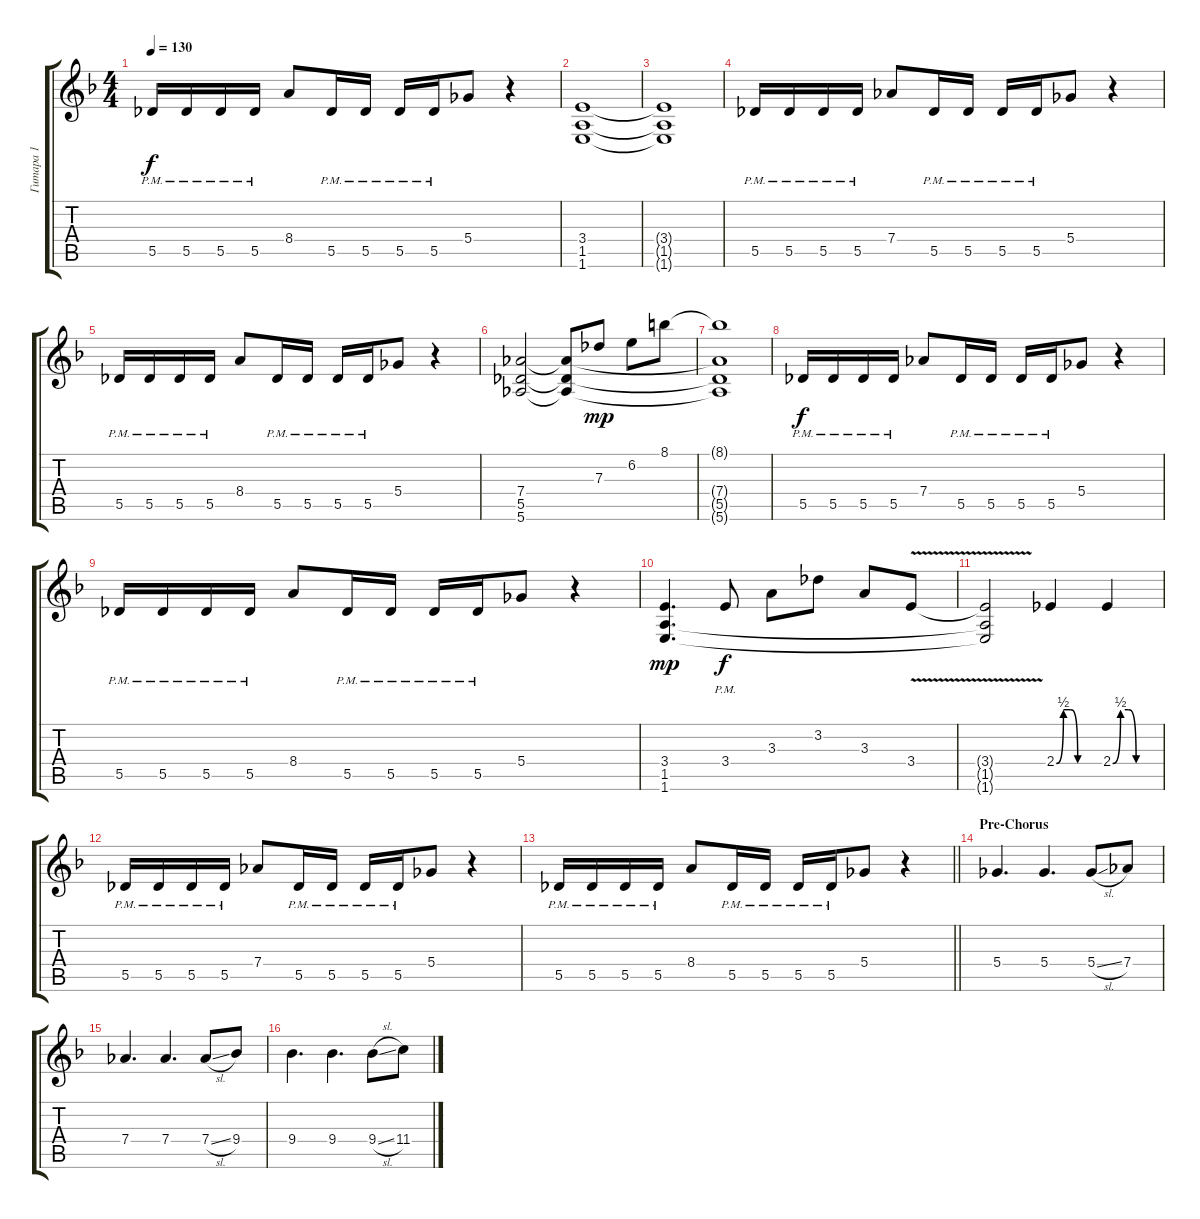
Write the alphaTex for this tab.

\track ("Гитара 1" "Гитара 1") {instrument distortionguitar}
\staff {score tabs}
\tuning (Eb4 Bb3 Gb3 Db3 Ab2 Eb2) {hide}
\ts (4 4)
\tempo 130
\clef g2
\ks dminor
5.5{pm}.16{dy f} 5.5{pm}.16 5.5{pm}.16 5.5{pm}.16 8.4.8 5.5{pm}.16 5.5{pm}.16 5.5{pm}.16 5.5{pm}.16 5.4.8 r.4 |
(3.4 1.5 1.6).1 |
(3.4{t} 1.5{t} 1.6{t}).1 |
5.5{pm}.16 5.5{pm}.16 5.5{pm}.16 5.5{pm}.16 7.4.8 5.5{pm}.16 5.5{pm}.16 5.5{pm}.16 5.5{pm}.16 5.4.8 r.4 |
5.5{pm}.16 5.5{pm}.16 5.5{pm}.16 5.5{pm}.16 8.4.8 5.5{pm}.16 5.5{pm}.16 5.5{pm}.16 5.5{pm}.16 5.4.8 r.4 |
(7.4 5.5 5.6).2 (7.4{t} 5.5{t} 5.6{t}).8 7.3.8{dy mp} 6.2.8 8.1.8 |
(8.1{t} 7.4{t} 5.5{t} 5.6{t}).1 |
5.5{pm}.16{dy f} 5.5{pm}.16 5.5{pm}.16 5.5{pm}.16 7.4.8 5.5{pm}.16 5.5{pm}.16 5.5{pm}.16 5.5{pm}.16 5.4.8 r.4 |
5.5{pm}.16 5.5{pm}.16 5.5{pm}.16 5.5{pm}.16 8.4.8 5.5{pm}.16 5.5{pm}.16 5.5{pm}.16 5.5{pm}.16 5.4.8 r.4 |
(3.4 1.5 1.6).4{d dy mp} 3.4{pm}.8{dy f} 3.3.8 3.2.8 3.3.8 3.4{v}.8 |
(3.4{t} 1.5{t} 1.6{t}).2 2.4{be (custom 0 0 10 2 20 2 30 0 60 0)}.4 2.4{be (custom 0 0 10 2 20 2 30 0 60 0)}.4 |
5.5{pm}.16 5.5{pm}.16 5.5{pm}.16 5.5{pm}.16 7.4.8 5.5{pm}.16 5.5{pm}.16 5.5{pm}.16 5.5{pm}.16 5.4.8 r.4 |
\barLineRight lightlight
5.5{pm}.16 5.5{pm}.16 5.5{pm}.16 5.5{pm}.16 8.4.8 5.5{pm}.16 5.5{pm}.16 5.5{pm}.16 5.5{pm}.16 5.4.8 r.4 |
\section ("" "Pre-Chorus")
5.4.4{d} 5.4.4{d} 5.4{sl}.8 7.4.8 |
7.4.4{d} 7.4.4{d} 7.4{sl}.8 9.4.8 |
9.4.4{d} 9.4.4{d} 9.4{sl}.8 11.4.8
